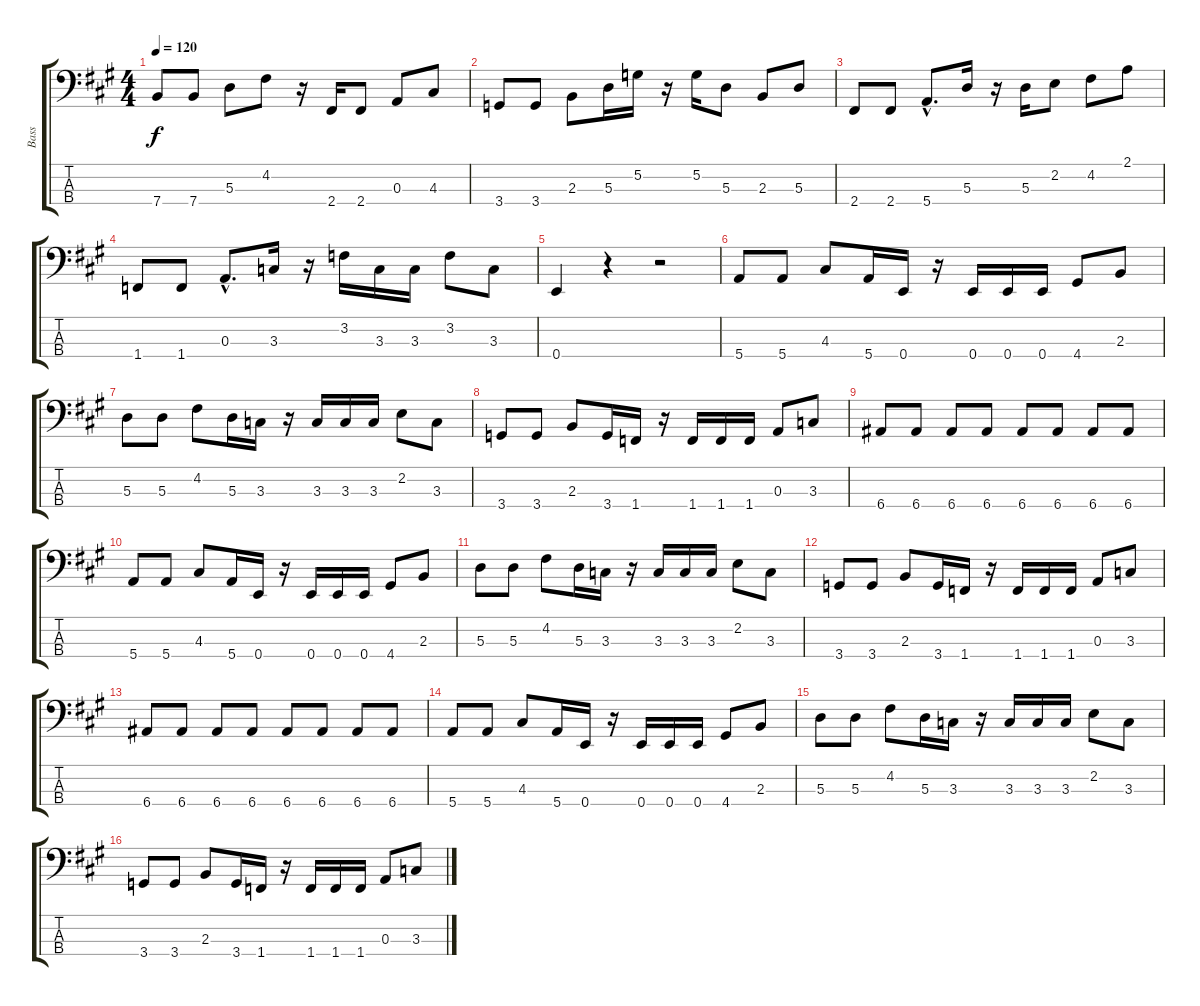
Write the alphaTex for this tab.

\track ("Bass" "Bass") {instrument electricbasspick}
\staff {score tabs}
\tuning (G2 D2 A1 E1) {hide}
\ts (4 4)
\tempo 120
\clef f4
\ks a
7.4.8{dy f} 7.4.8 5.3.8 4.2.8 r.16 2.4.16 2.4.8 0.3.8 4.3.8 |
3.4.8 3.4.8 2.3.8 5.3.16 5.2.16 r.16 5.2.16 5.3.8 2.3.8 5.3.8 |
2.4.8 2.4.8 5.4{hac}.8{d} 5.3.16 r.16 5.3.16 2.2.8 4.2.8 2.1.8 |
1.4.8 1.4.8 0.3{hac}.8{d} 3.3.16 r.16 3.2.16 3.3.16 3.3.16 3.2.8 3.3.8 |
0.4.4 r.4 r.2 |
5.4.8 5.4.8 4.3.8 5.4.16 0.4.16 r.16 0.4.16 0.4.16 0.4.16 4.4.8 2.3.8 |
5.3.8 5.3.8 4.2.8 5.3.16 3.3.16 r.16 3.3.16 3.3.16 3.3.16 2.2.8 3.3.8 |
3.4.8 3.4.8 2.3.8 3.4.16 1.4.16 r.16 1.4.16 1.4.16 1.4.16 0.3.8 3.3.8 |
6.4.8 6.4.8 6.4.8 6.4.8 6.4.8 6.4.8 6.4.8 6.4.8 |
5.4.8 5.4.8 4.3.8 5.4.16 0.4.16 r.16 0.4.16 0.4.16 0.4.16 4.4.8 2.3.8 |
5.3.8 5.3.8 4.2.8 5.3.16 3.3.16 r.16 3.3.16 3.3.16 3.3.16 2.2.8 3.3.8 |
3.4.8 3.4.8 2.3.8 3.4.16 1.4.16 r.16 1.4.16 1.4.16 1.4.16 0.3.8 3.3.8 |
6.4.8 6.4.8 6.4.8 6.4.8 6.4.8 6.4.8 6.4.8 6.4.8 |
5.4.8 5.4.8 4.3.8 5.4.16 0.4.16 r.16 0.4.16 0.4.16 0.4.16 4.4.8 2.3.8 |
5.3.8 5.3.8 4.2.8 5.3.16 3.3.16 r.16 3.3.16 3.3.16 3.3.16 2.2.8 3.3.8 |
3.4.8 3.4.8 2.3.8 3.4.16 1.4.16 r.16 1.4.16 1.4.16 1.4.16 0.3.8 3.3.8
